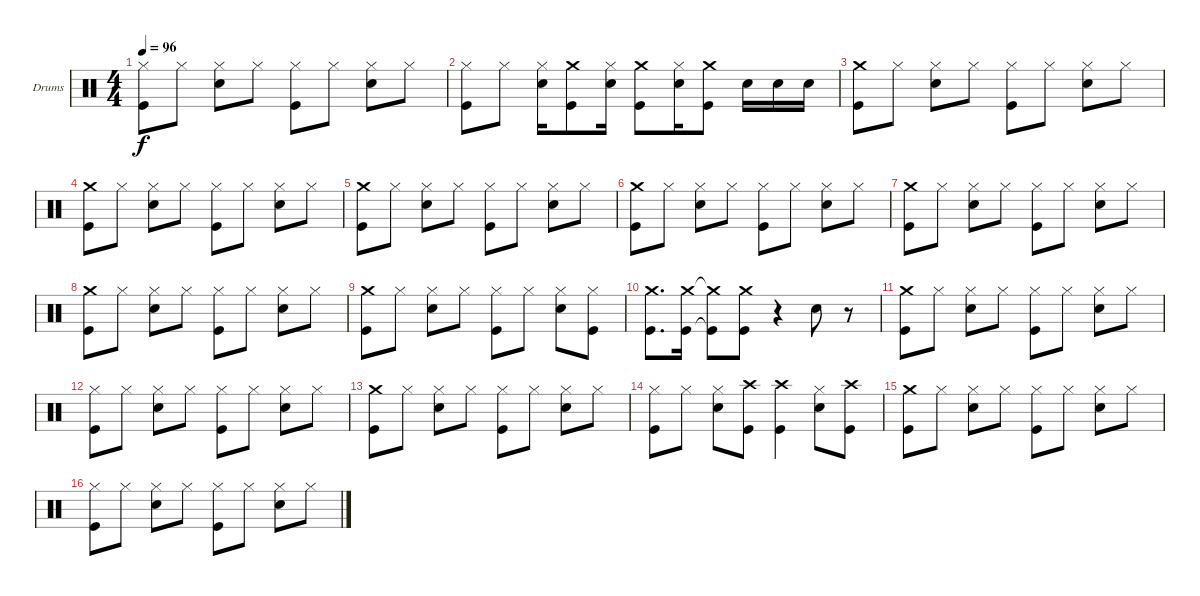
\bracketExtendMode groupsimilarinstruments
\firstSystemTrackNameOrientation horizontal
\otherSystemsTrackNameOrientation horizontal
\track ("Drumkit" "Drums") {instrument percussion}
\staff {score}
\articulation defaults
\ts (4 4)
\tempo 96
\clef neutral
\ks c
("Hi-Hat (closed)" "Kick (hit)").8{dy f} "Hi-Hat (closed)".8 ("Hi-Hat (closed)" "Snare (hit) 2").8 "Hi-Hat (closed)".8 ("Hi-Hat (closed)" "Kick (hit)").8 "Hi-Hat (closed)".8 ("Hi-Hat (closed)" "Snare (hit) 2").8 "Hi-Hat (closed)".8 |
("Hi-Hat (closed)" "Kick (hit)").8 "Hi-Hat (closed)".8 ("Hi-Hat (closed)" "Snare (hit) 2").16 ("Crash medium (hit)" "Kick (hit)").8 ("Hi-Hat (closed)" "Snare (hit) 2").16 ("Crash medium (hit)" "Kick (hit)").8 ("Hi-Hat (closed)" "Snare (hit) 2").16 ("Crash medium (hit)" "Kick (hit)").8 "Snare (hit) 2".16 "Snare (hit) 2".16 "Snare (hit) 2".16 |
("Crash medium (hit)" "Kick (hit)").8 "Hi-Hat (closed)".8 ("Hi-Hat (closed)" "Snare (hit) 2").8 "Hi-Hat (closed)".8 ("Hi-Hat (closed)" "Kick (hit)").8 "Hi-Hat (closed)".8 ("Hi-Hat (closed)" "Snare (hit) 2").8 "Hi-Hat (closed)".8 |
("Crash medium (hit)" "Kick (hit)").8 "Hi-Hat (closed)".8 ("Hi-Hat (closed)" "Snare (hit) 2").8 "Hi-Hat (closed)".8 ("Hi-Hat (closed)" "Kick (hit)").8 "Hi-Hat (closed)".8 ("Hi-Hat (closed)" "Snare (hit) 2").8 "Hi-Hat (closed)".8 |
("Crash medium (hit)" "Kick (hit)").8 "Hi-Hat (closed)".8 ("Hi-Hat (closed)" "Snare (hit) 2").8 "Hi-Hat (closed)".8 ("Hi-Hat (closed)" "Kick (hit)").8 "Hi-Hat (closed)".8 ("Hi-Hat (closed)" "Snare (hit) 2").8 "Hi-Hat (closed)".8 |
("Crash medium (hit)" "Kick (hit)").8 "Hi-Hat (closed)".8 ("Hi-Hat (closed)" "Snare (hit) 2").8 "Hi-Hat (closed)".8 ("Hi-Hat (closed)" "Kick (hit)").8 "Hi-Hat (closed)".8 ("Hi-Hat (closed)" "Snare (hit) 2").8 "Hi-Hat (closed)".8 |
("Crash medium (hit)" "Kick (hit)").8 "Hi-Hat (closed)".8 ("Hi-Hat (closed)" "Snare (hit) 2").8 "Hi-Hat (closed)".8 ("Hi-Hat (closed)" "Kick (hit)").8 "Hi-Hat (closed)".8 ("Hi-Hat (closed)" "Snare (hit) 2").8 "Hi-Hat (closed)".8 |
("Crash medium (hit)" "Kick (hit)").8 "Hi-Hat (closed)".8 ("Hi-Hat (closed)" "Snare (hit) 2").8 "Hi-Hat (closed)".8 ("Hi-Hat (closed)" "Kick (hit)").8 "Hi-Hat (closed)".8 ("Hi-Hat (closed)" "Snare (hit) 2").8 "Hi-Hat (closed)".8 |
("Crash medium (hit)" "Kick (hit)").8 "Hi-Hat (closed)".8 ("Hi-Hat (closed)" "Snare (hit) 2").8 "Hi-Hat (closed)".8 ("Hi-Hat (closed)" "Kick (hit)").8 "Hi-Hat (closed)".8 ("Hi-Hat (closed)" "Snare (hit) 2").8 ("Hi-Hat (closed)" "Kick (hit)").8 |
("Crash medium (hit)" "Kick (hit)").8{d} ("Crash medium (hit)" "Kick (hit)").16 ("Crash medium (hit)"{t} "Kick (hit)"{t}).8 ("Crash medium (hit)" "Kick (hit)").8 r.4 "Snare (hit) 2".8 r.8 |
("Crash medium (hit)" "Kick (hit)").8 "Hi-Hat (closed)".8 ("Hi-Hat (closed)" "Snare (hit) 2").8 "Hi-Hat (closed)".8 ("Hi-Hat (closed)" "Kick (hit)").8 "Hi-Hat (closed)".8 ("Hi-Hat (closed)" "Snare (hit) 2").8 "Hi-Hat (closed)".8 |
("Hi-Hat (closed)" "Kick (hit)").8 "Hi-Hat (closed)".8 ("Hi-Hat (closed)" "Snare (hit) 2").8 "Hi-Hat (closed)".8 ("Hi-Hat (closed)" "Kick (hit)").8 "Hi-Hat (closed)".8 ("Hi-Hat (closed)" "Snare (hit) 2").8 "Hi-Hat (closed)".8 |
("Crash medium (hit)" "Kick (hit)").8 "Hi-Hat (closed)".8 ("Hi-Hat (closed)" "Snare (hit) 2").8 "Hi-Hat (closed)".8 ("Hi-Hat (closed)" "Kick (hit)").8 "Hi-Hat (closed)".8 ("Hi-Hat (closed)" "Snare (hit) 2").8 "Hi-Hat (closed)".8 |
("Hi-Hat (closed)" "Kick (hit)").8 "Hi-Hat (closed)".8 ("Hi-Hat (closed)" "Snare (hit) 2").8 ("Crash high (hit)" "Kick (hit)").8 ("Crash high (hit)" "Kick (hit)").4 ("Hi-Hat (closed)" "Snare (hit) 2").8 ("Crash high (hit)" "Kick (hit)").8 |
("Crash medium (hit)" "Kick (hit)").8 "Hi-Hat (closed)".8 ("Hi-Hat (closed)" "Snare (hit) 2").8 "Hi-Hat (closed)".8 ("Hi-Hat (closed)" "Kick (hit)").8 "Hi-Hat (closed)".8 ("Hi-Hat (closed)" "Snare (hit) 2").8 "Hi-Hat (closed)".8 |
("Hi-Hat (closed)" "Kick (hit)").8 "Hi-Hat (closed)".8 ("Hi-Hat (closed)" "Snare (hit) 2").8 "Hi-Hat (closed)".8 ("Hi-Hat (closed)" "Kick (hit)").8 "Hi-Hat (closed)".8 ("Hi-Hat (closed)" "Snare (hit) 2").8 "Hi-Hat (closed)".8
